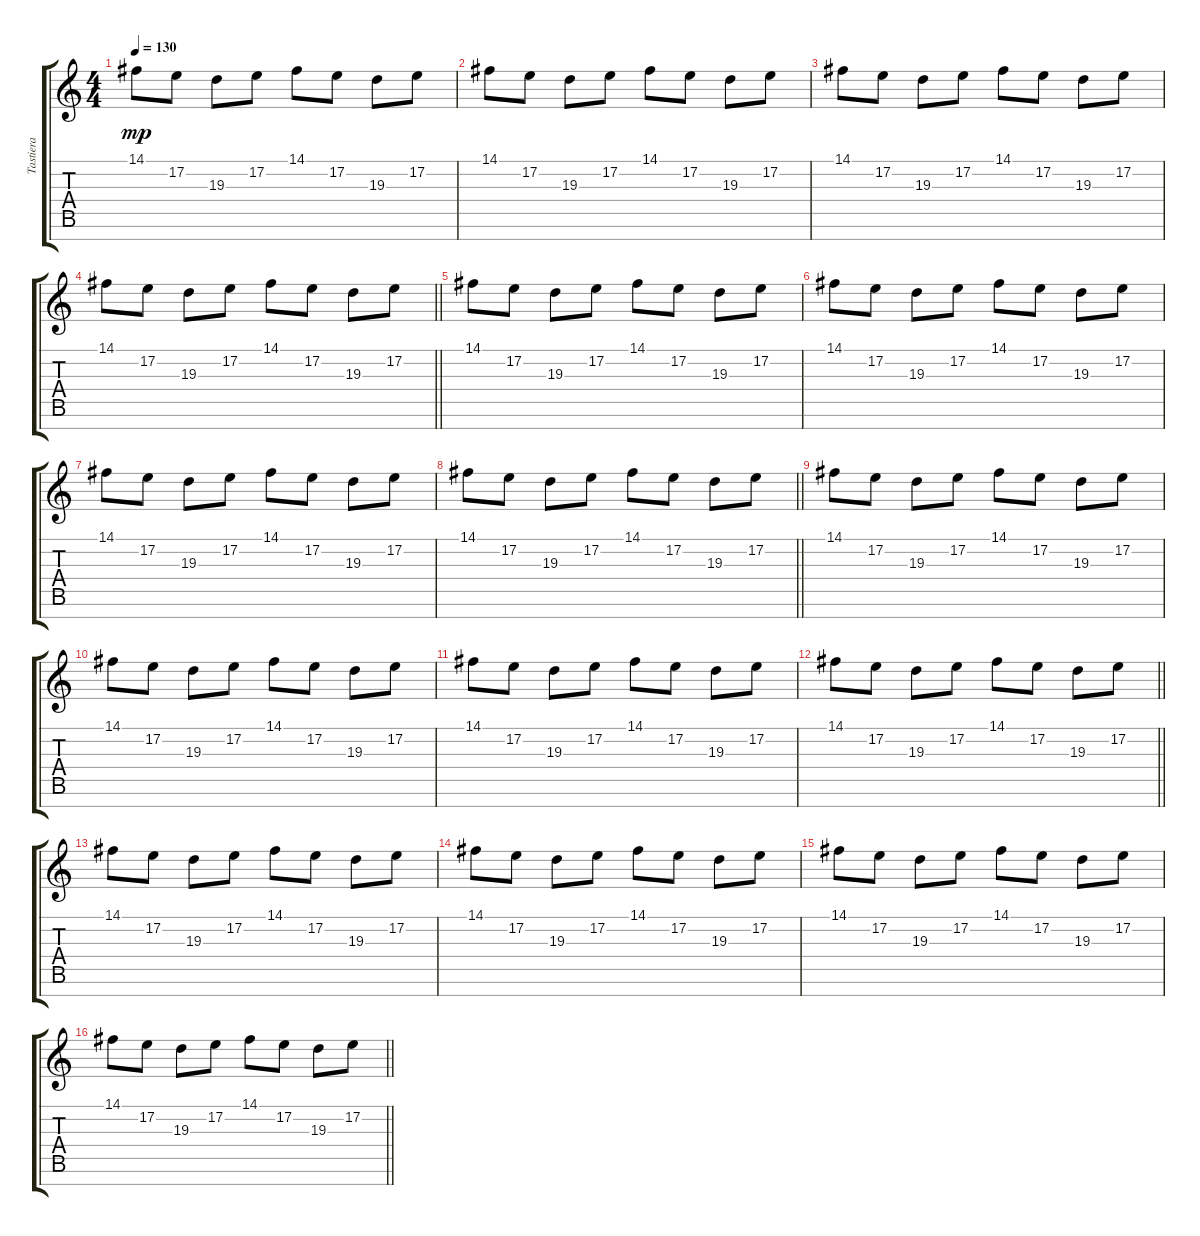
\track ("Tastiera" "Tastiera") {instrument choiraahs}
\staff {score tabs}
\tuning (E4 B3 G3 D3 A2 E2 B1) {hide}
\ts (4 4)
\tempo 130
\clef g2
\ks c
14.1.8{dy mp} 17.2.8 19.3.8 17.2.8 14.1.8 17.2.8 19.3.8 17.2.8 |
14.1.8 17.2.8 19.3.8 17.2.8 14.1.8 17.2.8 19.3.8 17.2.8 |
14.1.8 17.2.8 19.3.8 17.2.8 14.1.8 17.2.8 19.3.8 17.2.8 |
\barLineRight lightlight
14.1.8 17.2.8 19.3.8 17.2.8 14.1.8 17.2.8 19.3.8 17.2.8 |
14.1.8 17.2.8 19.3.8 17.2.8 14.1.8 17.2.8 19.3.8 17.2.8 |
14.1.8 17.2.8 19.3.8 17.2.8 14.1.8 17.2.8 19.3.8 17.2.8 |
14.1.8 17.2.8 19.3.8 17.2.8 14.1.8 17.2.8 19.3.8 17.2.8 |
\barLineRight lightlight
14.1.8 17.2.8 19.3.8 17.2.8 14.1.8 17.2.8 19.3.8 17.2.8 |
14.1.8 17.2.8 19.3.8 17.2.8 14.1.8 17.2.8 19.3.8 17.2.8 |
14.1.8 17.2.8 19.3.8 17.2.8 14.1.8 17.2.8 19.3.8 17.2.8 |
14.1.8 17.2.8 19.3.8 17.2.8 14.1.8 17.2.8 19.3.8 17.2.8 |
\barLineRight lightlight
14.1.8 17.2.8 19.3.8 17.2.8 14.1.8 17.2.8 19.3.8 17.2.8 |
14.1.8 17.2.8 19.3.8 17.2.8 14.1.8 17.2.8 19.3.8 17.2.8 |
14.1.8 17.2.8 19.3.8 17.2.8 14.1.8 17.2.8 19.3.8 17.2.8 |
14.1.8 17.2.8 19.3.8 17.2.8 14.1.8 17.2.8 19.3.8 17.2.8 |
\barLineRight lightlight
14.1.8 17.2.8 19.3.8 17.2.8 14.1.8 17.2.8 19.3.8 17.2.8
